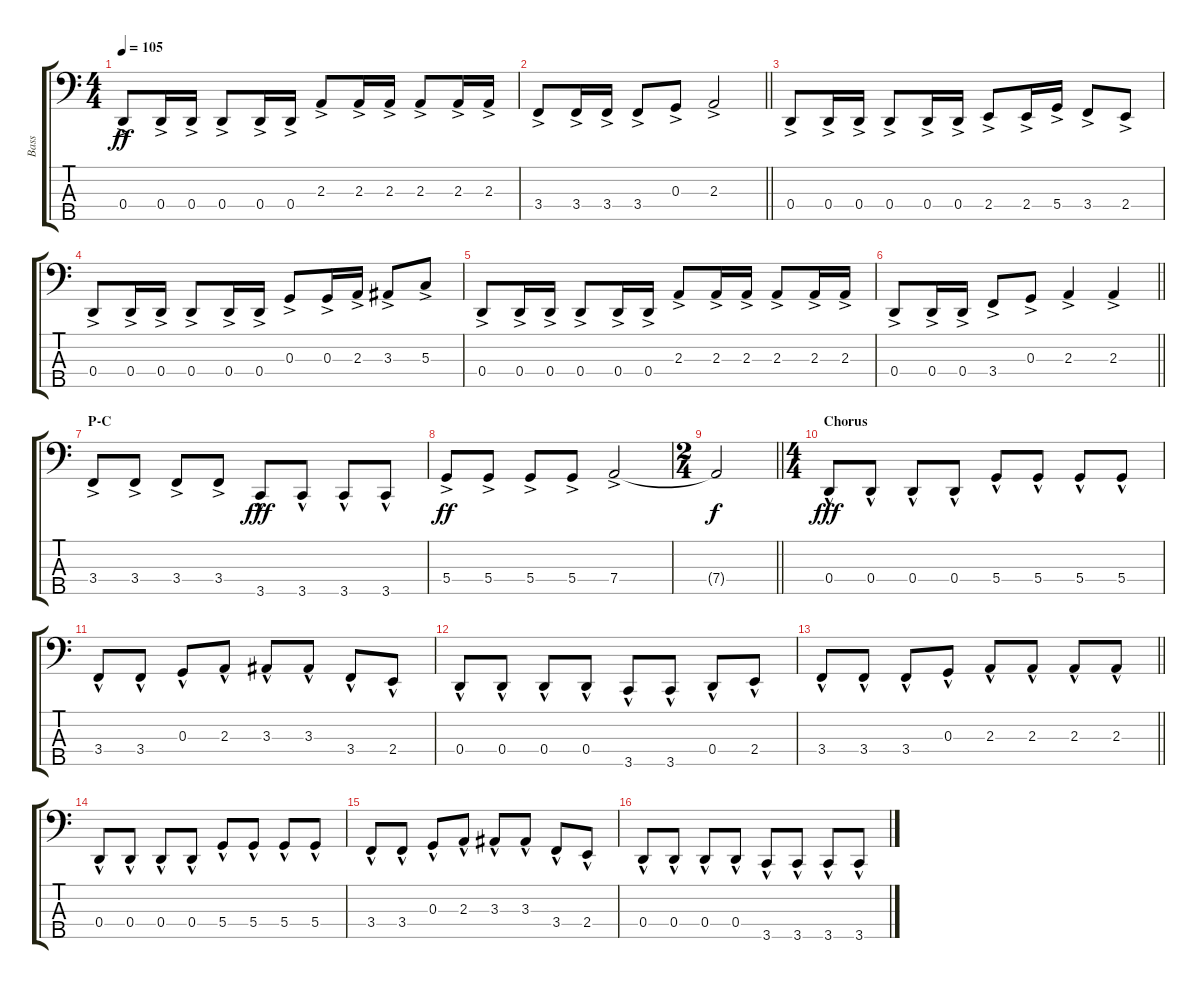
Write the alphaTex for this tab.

\track ("Bass" "Bass") {instrument electricbassfinger}
\staff {score tabs}
\tuning (F2 C2 G1 D1 A0) {hide}
\ts (4 4)
\tempo 105
\clef f4
\ks c
0.4{ac}.8{dy ff} 0.4{ac}.16 0.4{ac}.16 0.4{ac}.8 0.4{ac}.16 0.4{ac}.16 2.3{ac}.8 2.3{ac}.16 2.3{ac}.16 2.3{ac}.8 2.3{ac}.16 2.3{ac}.16 |
\barLineRight lightlight
3.4{ac}.8 3.4{ac}.16 3.4{ac}.16 3.4{ac}.8 0.3{ac}.8 2.3{ac}.2 |
\section ("" "")
0.4{ac}.8 0.4{ac}.16 0.4{ac}.16 0.4{ac}.8 0.4{ac}.16 0.4{ac}.16 2.4{ac}.8 2.4{ac}.16 5.4{ac}.16 3.4{ac}.8 2.4{ac}.8 |
0.4{ac}.8 0.4{ac}.16 0.4{ac}.16 0.4{ac}.8 0.4{ac}.16 0.4{ac}.16 0.3{ac}.8 0.3{ac}.16 2.3{ac}.16 3.3{ac}.8 5.3{ac}.8 |
0.4{ac}.8 0.4{ac}.16 0.4{ac}.16 0.4{ac}.8 0.4{ac}.16 0.4{ac}.16 2.3{ac}.8 2.3{ac}.16 2.3{ac}.16 2.3{ac}.8 2.3{ac}.16 2.3{ac}.16 |
\barLineRight lightlight
0.4{ac}.8 0.4{ac}.16 0.4{ac}.16 3.4{ac}.8 0.3{ac}.8 2.3{ac}.4 2.3{ac}.4 |
\section ("" "P-C")
3.4{ac}.8 3.4{ac}.8 3.4{ac}.8 3.4{ac}.8 3.5{hac}.8{dy fff} 3.5{hac}.8 3.5{hac}.8 3.5{hac}.8 |
5.4{ac}.8{dy ff} 5.4{ac}.8 5.4{ac}.8 5.4{ac}.8 7.4{ac}.2 |
\ts (2 4)
\barLineRight lightlight
7.4{t}.2{dy f} |
\ts (4 4)
\section ("" "Chorus")
0.4{hac}.8{dy fff} 0.4{hac}.8 0.4{hac}.8 0.4{hac}.8 5.4{hac}.8 5.4{hac}.8 5.4{hac}.8 5.4{hac}.8 |
3.4{hac}.8 3.4{hac}.8 0.3{hac}.8 2.3{hac}.8 3.3{hac}.8 3.3{hac}.8 3.4{hac}.8 2.4{hac}.8 |
0.4{hac}.8 0.4{hac}.8 0.4{hac}.8 0.4{hac}.8 3.5{hac}.8 3.5{hac}.8 0.4{hac}.8 2.4{hac}.8 |
\barLineRight lightlight
3.4{hac}.8 3.4{hac}.8 3.4{hac}.8 0.3{hac}.8 2.3{hac}.8 2.3{hac}.8 2.3{hac}.8 2.3{hac}.8 |
\section ("" "")
0.4{hac}.8 0.4{hac}.8 0.4{hac}.8 0.4{hac}.8 5.4{hac}.8 5.4{hac}.8 5.4{hac}.8 5.4{hac}.8 |
3.4{hac}.8 3.4{hac}.8 0.3{hac}.8 2.3{hac}.8 3.3{hac}.8 3.3{hac}.8 3.4{hac}.8 2.4{hac}.8 |
0.4{hac}.8 0.4{hac}.8 0.4{hac}.8 0.4{hac}.8 3.5{hac}.8 3.5{hac}.8 3.5{hac}.8 3.5{hac}.8
